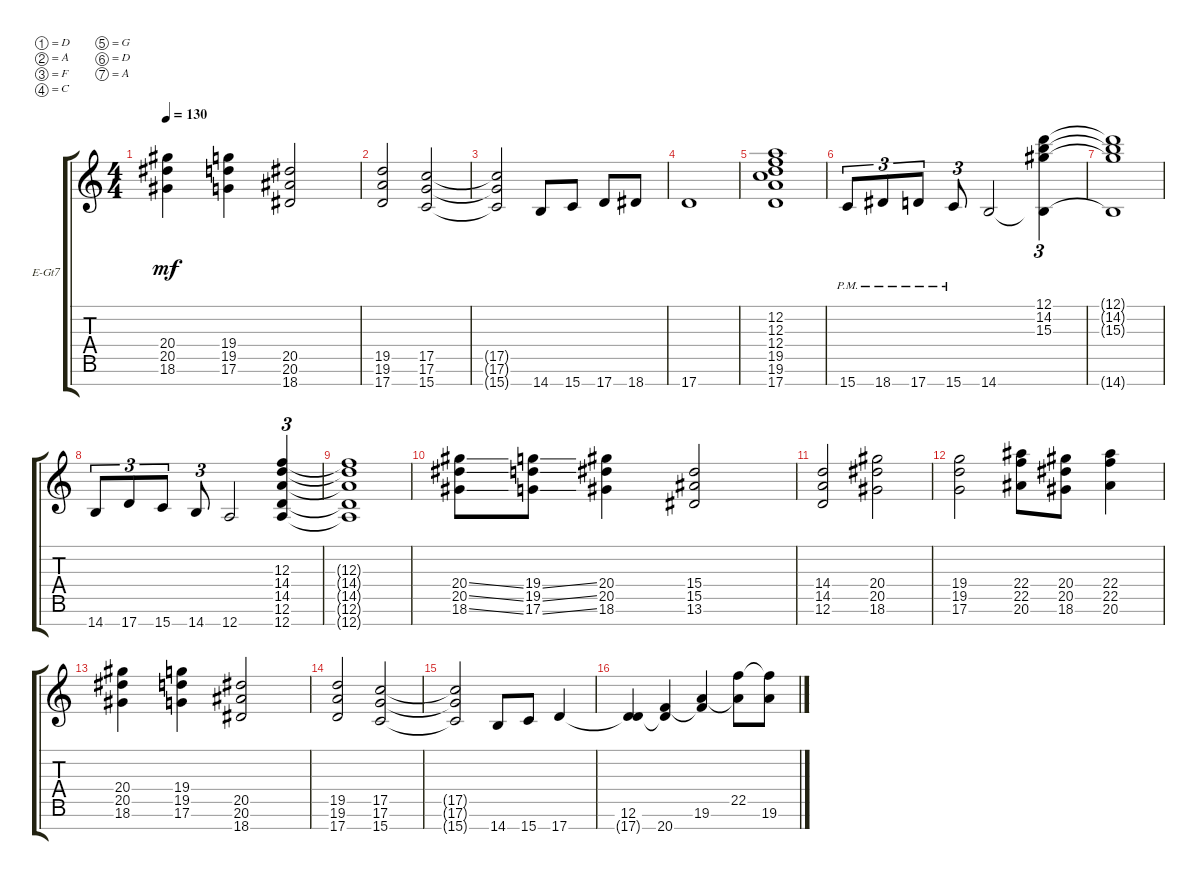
\defaultSystemsLayout 4
\bracketExtendMode groupsimilarinstruments
\firstSystemTrackNameOrientation horizontal
\otherSystemsTrackNameOrientation horizontal
\track ("Electric Guitar" "E-Gt7") {instrument distortionguitar}
\staff {score tabs}
\tuning (D4 A3 F3 C3 G2 D2 A1)
\ts (4 4)
\tempo 130
\clef g2
\scale
0.333333
\ks c
(20.4 20.5 18.6).4{dy mf} (19.4 19.5 17.6).4 (20.5 20.6 18.7).2 |
\scale
0.333333 (19.5 19.6 17.7).2 (17.5 17.6 15.7).2 |
\scale
0.333333 (17.5{t} 17.6{t} 15.7{t}).2 14.7.8 15.7.8 17.7.8 18.7.8 |
\scale
0.333333 17.7.1 |
\scale
0.333333 (12.2 12.3 12.4 19.5 19.6 17.7).1 |
\scale
0.333333 15.7{pm}.8{tu (3 2)} 18.7{pm}.8{tu (3 2)} 17.7{pm}.8{tu (3 2)} 15.7{pm}.8{tu (3 2)} 14.7.2 (12.1 14.2 15.3 14.7{t}).4{tu (3 2)} |
\scale
0.333333 (12.1{t} 14.2{t} 15.3{t} 14.7{t}).1 |
\scale
0.333333 14.7.8{tu (3 2)} 17.7.8{tu (3 2)} 15.7.8{tu (3 2)} 14.7.8{tu (3 2)} 12.7.2 (12.3 14.4 14.5 12.6 12.7).4{tu (3 2)} |
\scale
0.333333 (12.3{t} 14.4{t} 14.5{t} 12.6{t} 12.7{t}).1 |
\scale
0.333333 (20.4{ss} 20.5{ss} 18.6{ss}).8 (19.4{ss} 19.5{ss} 17.6{ss}).8 (20.4 20.5 18.6).4 (15.4 15.5 13.6).2 |
\scale
0.333333 (14.4 14.5 12.6).2 (20.4 20.5 18.6).2 |
\scale
0.333333 (19.4 19.5 17.6).2 (22.4 22.5 20.6).8 (20.4 20.5 18.6).8 (22.4 22.5 20.6).4 |
\scale
0.333333 (20.4 20.5 18.6).4 (19.4 19.5 17.6).4 (20.5 20.6 18.7).2 |
\scale
0.333333 (19.5 19.6 17.7).2 (17.5 17.6 15.7).2 |
\scale
0.333333 (17.5{t} 17.6{t} 15.7{t}).2 14.7.8 15.7.8 17.7.4 |
\scale
0.333333 (12.6 17.7{t}).4 (12.6{t} 20.7).4 (19.6 20.7{t}).4 (22.5 19.6{t}).8 (22.5{t} 19.6).8
